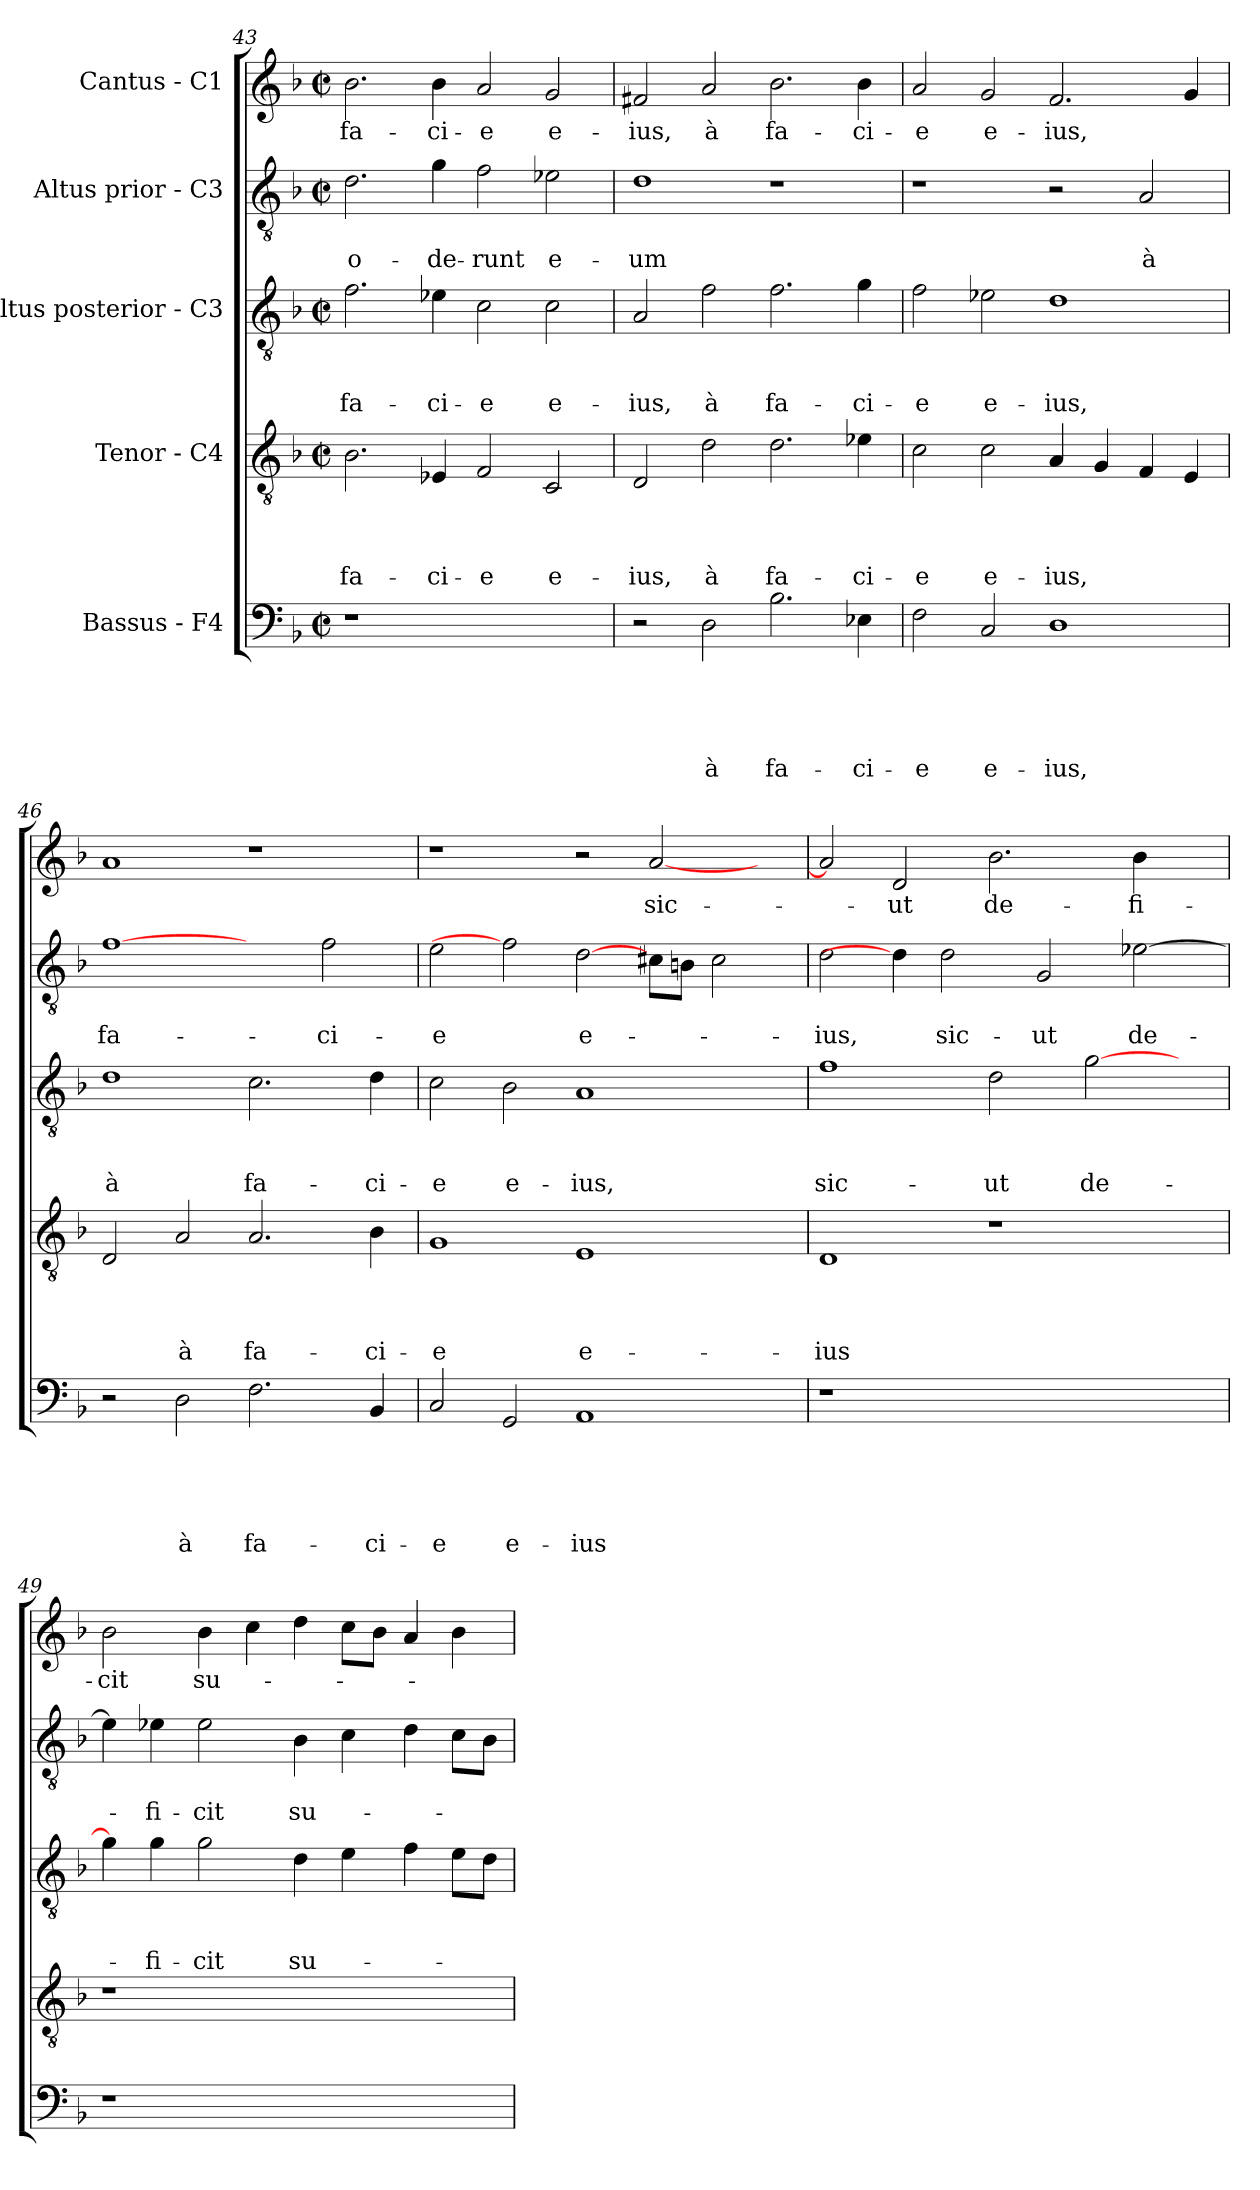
**kern	**text	**text	**text	**text	**text	**kern	**text	**text	**text	**text	**kern	**text	**text	**text	**kern	**text	**text	**kern	**text
*part5	*part5	*part5	*part5	*part5	*part5	*part4	*part4	*part4	*part4	*part4	*part3	*part3	*part3	*part3	*part2	*part2	*part2	*part1	*part1
*staff5	*staff5	*staff5	*staff5	*staff5	*staff5	*staff4	*staff4	*staff4	*staff4	*staff4	*staff3	*staff3	*staff3	*staff3	*staff2	*staff2	*staff2	*staff1	*staff1
*I"Bassus - F4	*	*	*	*	*	*I"Tenor - C4	*	*	*	*	*I"Altus posterior - C3	*	*	*	*I"Altus prior - C3	*	*	*I"Cantus - C1	*
*clefF4	*	*	*	*	*	*clefGv2	*	*	*	*	*clefGv2	*	*	*	*clefGv2	*	*	*clefG2	*
*k[b-]	*	*	*	*	*	*k[b-]	*	*	*	*	*k[b-]	*	*	*	*k[b-]	*	*	*k[b-]	*
*F:	*	*	*	*	*	*F:	*	*	*	*	*F:	*	*	*	*F:	*	*	*F:	*
*M2/2	*	*	*	*	*	*M2/2	*	*	*	*	*M2/2	*	*	*	*M2/2	*	*	*M2/2	*
*met(c|)	*	*	*	*	*	*met(c|)	*	*	*	*	*met(c|)	*	*	*	*met(c|)	*	*	*met(c|)	*
=43	=43	=43	=43	=43	=43	=43	=43	=43	=43	=43	=43	=43	=43	=43	=43	=43	=43	=43	=43
1r	.	.	.	.	.	2.B-\	.	.	.	fa-	2.f\	.	.	fa-	2.d\	.	o-	2.b-\	fa-
.	.	.	.	.	.	4E-X/	.	.	.	-ci-	4e-X\	.	.	-ci-	4g\	.	-de-	4b-\	-ci-
1ryy	.	.	.	.	.	2F/	.	.	.	-e	2c\	.	.	-e	2f\	.	-runt	2a/	-e
.	.	.	.	.	.	2C/	.	.	.	e-	2c\	.	.	e-	2e-X\	.	e-	2g/	e-
=44	=44	=44	=44	=44	=44	=44	=44	=44	=44	=44	=44	=44	=44	=44	=44	=44	=44	=44	=44
2r	.	.	.	.	.	2D/	.	.	.	-ius,	2A/	.	.	-ius,	1d	.	-um	2f#X/	-ius,
2D\	.	.	.	.	à	2d\	.	.	.	à	2f\	.	.	à	.	.	.	2a/	à
2.B-\	.	.	.	.	fa-	2.d\	.	.	.	fa-	2.f\	.	.	fa-	1r	.	.	2.b-\	fa-
4E-X\	.	.	.	.	-ci-	4e-X\	.	.	.	-ci-	4g\	.	.	-ci-	.	.	.	4b-\	-ci-
=45	=45	=45	=45	=45	=45	=45	=45	=45	=45	=45	=45	=45	=45	=45	=45	=45	=45	=45	=45
2F\	.	.	.	.	-e	2c\	.	.	.	-e	2f\	.	.	-e	1r	.	.	2a/	-e
2C/	.	.	.	.	e-	2c\	.	.	.	e-	2e-X\	.	.	e-	.	.	.	2g/	e-
1D	.	.	.	.	-ius,	4A/	.	.	.	-ius,	1d	.	.	-ius,	2r	.	.	2.f/	-ius,
.	.	.	.	.	.	4G/	.	.	.	.	.	.	.	.	.	.	.	.	.
.	.	.	.	.	.	4F/	.	.	.	.	.	.	.	.	2A/	.	à	.	.
.	.	.	.	.	.	4E/	.	.	.	.	.	.	.	.	.	.	.	4g/	.
!!LO:PB:g=z
=46	=46	=46	=46	=46	=46	=46	=46	=46	=46	=46	=46	=46	=46	=46	=46	=46	=46	=46	=46
2r	.	.	.	.	.	2D/	.	.	.	.	1d	.	.	à	[1f	.	fa-	1a	.
2D\	.	.	.	.	à	2A/	.	.	.	à	.	.	.	.	.	.	.	.	.
2.F\	.	.	.	.	fa-	2.A/	.	.	.	fa-	2.c\	.	.	fa-	2ryy	.	.	1r	.
.	.	.	.	.	.	.	.	.	.	.	.	.	.	.	2f\	.	-ci-	.	.
4BB-/	.	.	.	.	-ci-	4B-\	.	.	.	-ci-	4d\	.	.	-ci-	.	.	.	.	.
=47	=47	=47	=47	=47	=47	=47	=47	=47	=47	=47	=47	=47	=47	=47	=47	=47	=47	=47	=47
2C/	.	.	.	.	-e	1G	.	.	.	-e	2c\	.	.	-e	2e\	.	-e	1r	.
2GG/	.	.	.	.	e-	.	.	.	.	.	2B-\	.	.	e-	2f]	.	.	.	.
1AA	.	.	.	.	-ius	1E	.	.	.	e-	1A	.	.	-ius,	[2d\	.	e-	2r	.
.	.	.	.	.	.	.	.	.	.	.	.	.	.	.	8c#X\L	.	.	[2a/	sic-
.	.	.	.	.	.	.	.	.	.	.	.	.	.	.	8Bn\J	.	.	.	.
.	.	.	.	.	.	.	.	.	.	.	.	.	.	.	2c#\	.	.	.	.
4ryy	.	.	.	.	.	4ryy	.	.	.	.	4ryy	.	.	.	.	.	.	4ryy	.
=48	=48	=48	=48	=48	=48	=48	=48	=48	=48	=48	=48	=48	=48	=48	=48	=48	=48	=48	=48
1r	.	.	.	.	.	1D	.	.	.	-ius	1f	.	.	sic-	2d\	.	-ius,	2a/]	.
.	.	.	.	.	.	.	.	.	.	.	.	.	.	.	4d\]	.	.	2d/	-ut
.	.	.	.	.	.	.	.	.	.	.	.	.	.	.	2d\	.	sic-	.	.
1ryy	.	.	.	.	.	1r	.	.	.	.	2d\	.	.	-ut	.	.	.	2.b-\	de-
.	.	.	.	.	.	.	.	.	.	.	.	.	.	.	2G/	.	-ut	.	.
.	.	.	.	.	.	.	.	.	.	.	[2g\	.	.	de-	.	.	.	.	.
.	.	.	.	.	.	.	.	.	.	.	.	.	.	.	[2e-X\	.	de-	4b-\	-fi-
4ryy	.	.	.	.	.	4ryy	.	.	.	.	4ryy	.	.	.	.	.	.	4ryy	.
=49	=49	=49	=49	=49	=49	=49	=49	=49	=49	=49	=49	=49	=49	=49	=49	=49	=49	=49	=49
1r	.	.	.	.	.	1r	.	.	.	.	4g\]	.	.	.	4e-\]	.	.	2b-\	-cit
.	.	.	.	.	.	.	.	.	.	.	4g\	.	.	-fi-	4e-X\	.	-fi-	.	.
.	.	.	.	.	.	.	.	.	.	.	2g\	.	.	-cit	2e-\	.	-cit	4b-\	su-
.	.	.	.	.	.	.	.	.	.	.	.	.	.	.	.	.	.	4cc\	.
1ryy	.	.	.	.	.	1ryy	.	.	.	.	4d\	.	.	su-	4B-\	.	su-	4dd\	.
.	.	.	.	.	.	.	.	.	.	.	4e\	.	.	.	4c\	.	.	8cc\L	.
.	.	.	.	.	.	.	.	.	.	.	.	.	.	.	.	.	.	8b-\J	.
.	.	.	.	.	.	.	.	.	.	.	4f\	.	.	.	4d\	.	.	4a/	.
.	.	.	.	.	.	.	.	.	.	.	8e\L	.	.	.	8c\L	.	.	4b-\	.
.	.	.	.	.	.	.	.	.	.	.	8d\J	.	.	.	8B-\J	.	.	.	.
=	=	=	=	=	=	=	=	=	=	=	=	=	=	=	=	=	=	=	=
*-	*-	*-	*-	*-	*-	*-	*-	*-	*-	*-	*-	*-	*-	*-	*-	*-	*-	*-	*-
